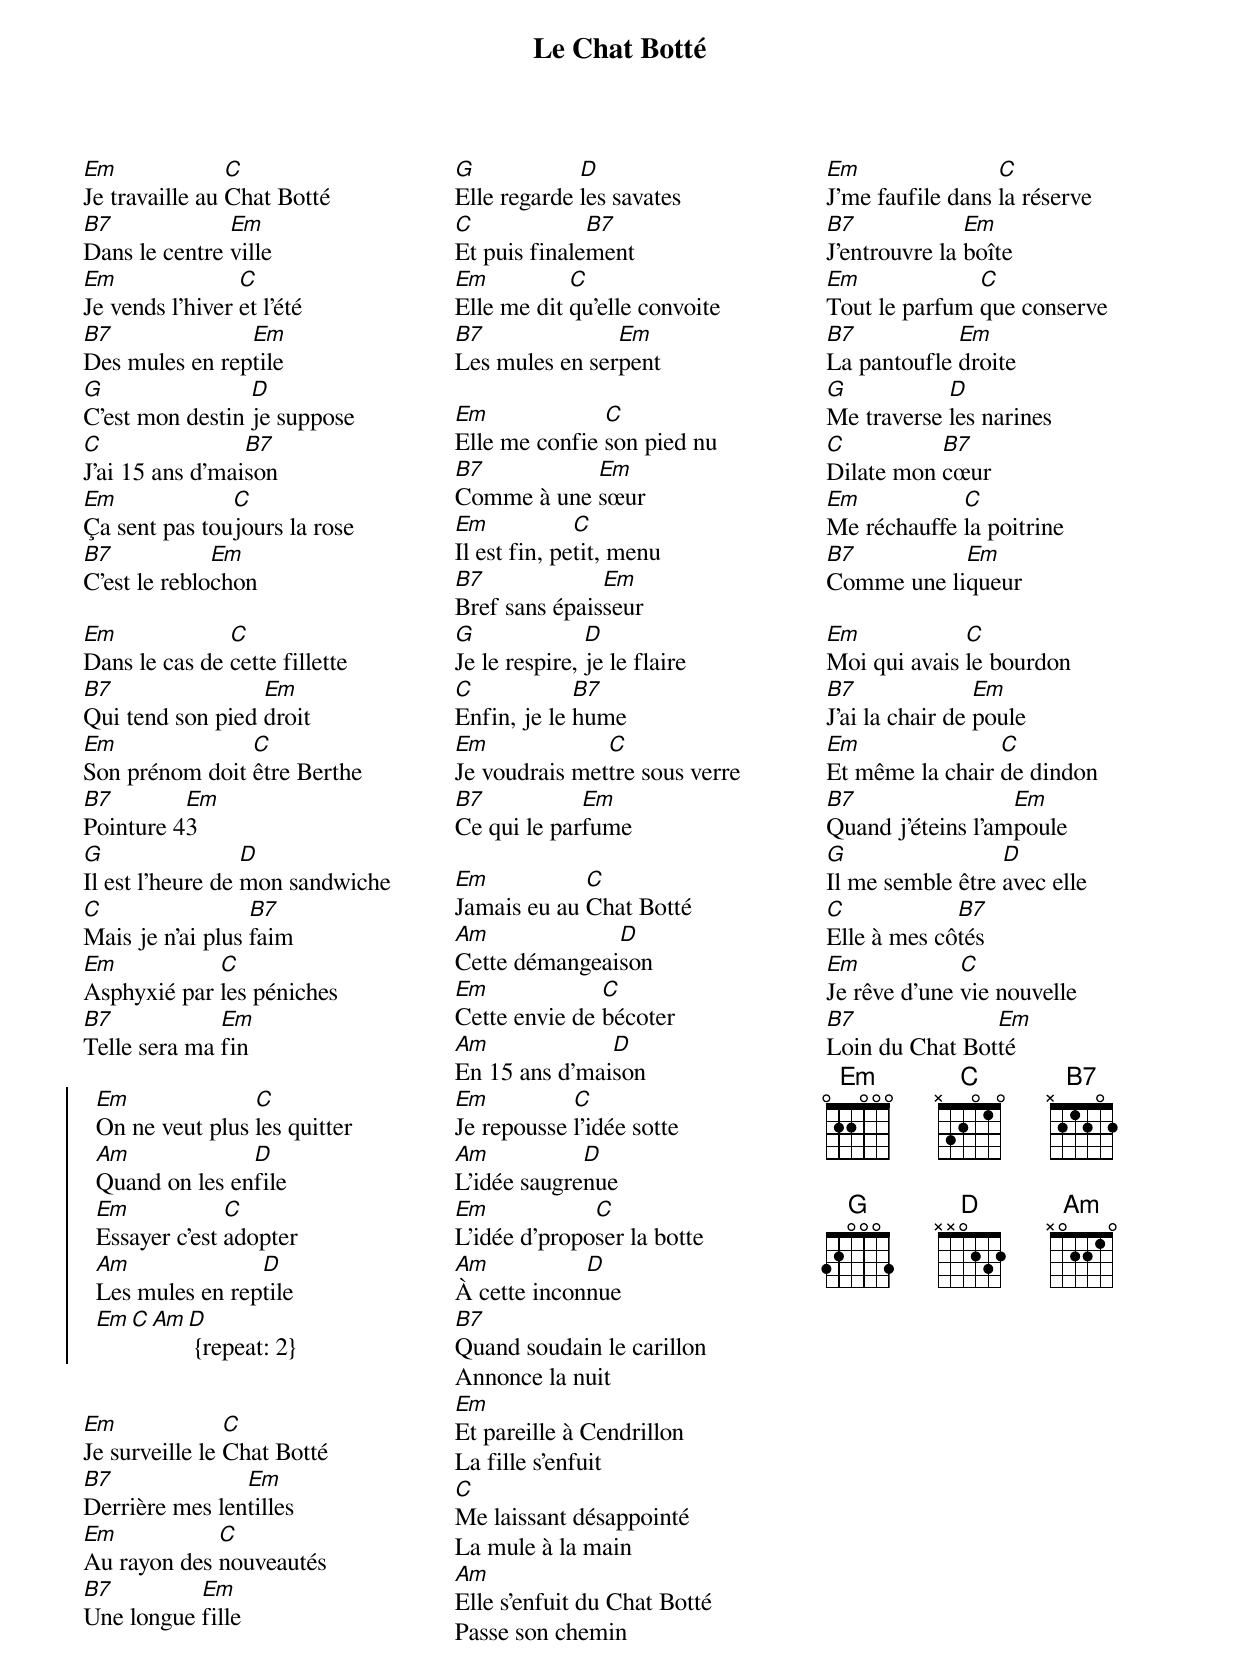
{title: Le Chat Botté}
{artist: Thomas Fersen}
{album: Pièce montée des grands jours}
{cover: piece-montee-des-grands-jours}
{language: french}
{columns: 3}
{define: Em frets 0 2 2 0 0 0}
{define: C frets X 3 2 0 1 0}
{define: Am frets X 0 2 2 1 0}
{define: D frets X X 0 2 3 2}
{define: B7 frets X 2 1 2 0 2}
{define: G frets 3 2 0 0 0 3}
{define: Em frets 0 4 3 2}
{define: C frets 0 0 0 3}
{define: Am frets 2 0 0 0}
{define: D frets 2 2 2 0}
{define: B7 base-fret 2 frets 0 1 0 0}
{define: G frets 0 2 3 2}

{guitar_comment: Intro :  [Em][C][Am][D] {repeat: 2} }


[Em]Je travaille au [C]Chat Botté
[B7]Dans le centre [Em]ville
[Em]Je vends l'hiver [C]et l'été
[B7]Des mules en rep[Em]tile
[G]C'est mon destin [D]je suppose
[C]J'ai 15 ans d'mai[B7]son
[Em]Ça sent pas tou[C]jours la rose
[B7]C'est le reblo[Em]chon

[Em]Dans le cas de [C]cette fillette
[B7]Qui tend son pied [Em]droit
[Em]Son prénom doit [C]être Berthe
[B7]Pointure 4[Em]3
[G]Il est l'heure de [D]mon sandwiche
[C]Mais je n'ai plus [B7]faim
[Em]Asphyxié par [C]les péniches
[B7]Telle sera ma [Em]fin

{start_of_chorus}
  [Em]On ne veut plus [C]les quitter
  [Am]Quand on les en[D]file
  [Em]Essayer c'est [C]adopter
  [Am]Les mules en rep[D]tile
  [Em][C][Am][D] {repeat: 2}
{end_of_chorus}


[Em]Je surveille le [C]Chat Botté
[B7]Derrière mes len[Em]tilles
[Em]Au rayon des [C]nouveautés
[B7]Une longue [Em]fille
[G]Elle regarde [D]les savates
[C]Et puis finale[B7]ment
[Em]Elle me dit [C]qu'elle convoite
[B7]Les mules en ser[Em]pent

[Em]Elle me confie [C]son pied nu
[B7]Comme à une [Em]sœur
[Em]Il est fin, pe[C]tit, menu
[B7]Bref sans épais[Em]seur
[G]Je le respire, [D]je le flaire
[C]Enfin, je le [B7]hume
[Em]Je voudrais met[C]tre sous verre
[B7]Ce qui le par[Em]fume

{start_of_bridge}
[Em]Jamais eu au [C]Chat Botté
[Am]Cette démangeai[D]son
[Em]Cette envie de [C]bécoter
[Am]En 15 ans d'mai[D]son
[Em]Je repousse [C]l'idée sotte
[Am]L'idée saugre[D]nue
[Em]L'idée d'propo[C]ser la botte
[Am]À cette incon[D]nue
[B7]Quand soudain le carillon
Annonce la nuit
[Em]Et pareille à Cendrillon
La fille s'enfuit
[C]Me laissant désappointé
La mule à la main
[Am]Elle s'enfuit du Chat Botté
Passe son chemin
{end_of_bridge}


[Em]J'me faufile dans [C]la réserve
[B7]J'entrouvre la [Em]boîte
[Em]Tout le parfum [C]que conserve
[B7]La pantoufle [Em]droite
[G]Me traverse [D]les narines
[C]Dilate mon [B7]cœur
[Em]Me réchauffe [C]la poitrine
[B7]Comme une li[Em]queur

[Em]Moi qui avais [C]le bourdon
[B7]J'ai la chair de [Em]poule
[Em]Et même la chair [C]de dindon
[B7]Quand j'éteins l'am[Em]poule
[G]Il me semble être [D]avec elle
[C]Elle à mes cô[B7]tés
[Em]Je rêve d'une [C]vie nouvelle
[B7]Loin du Chat Bot[Em]té
